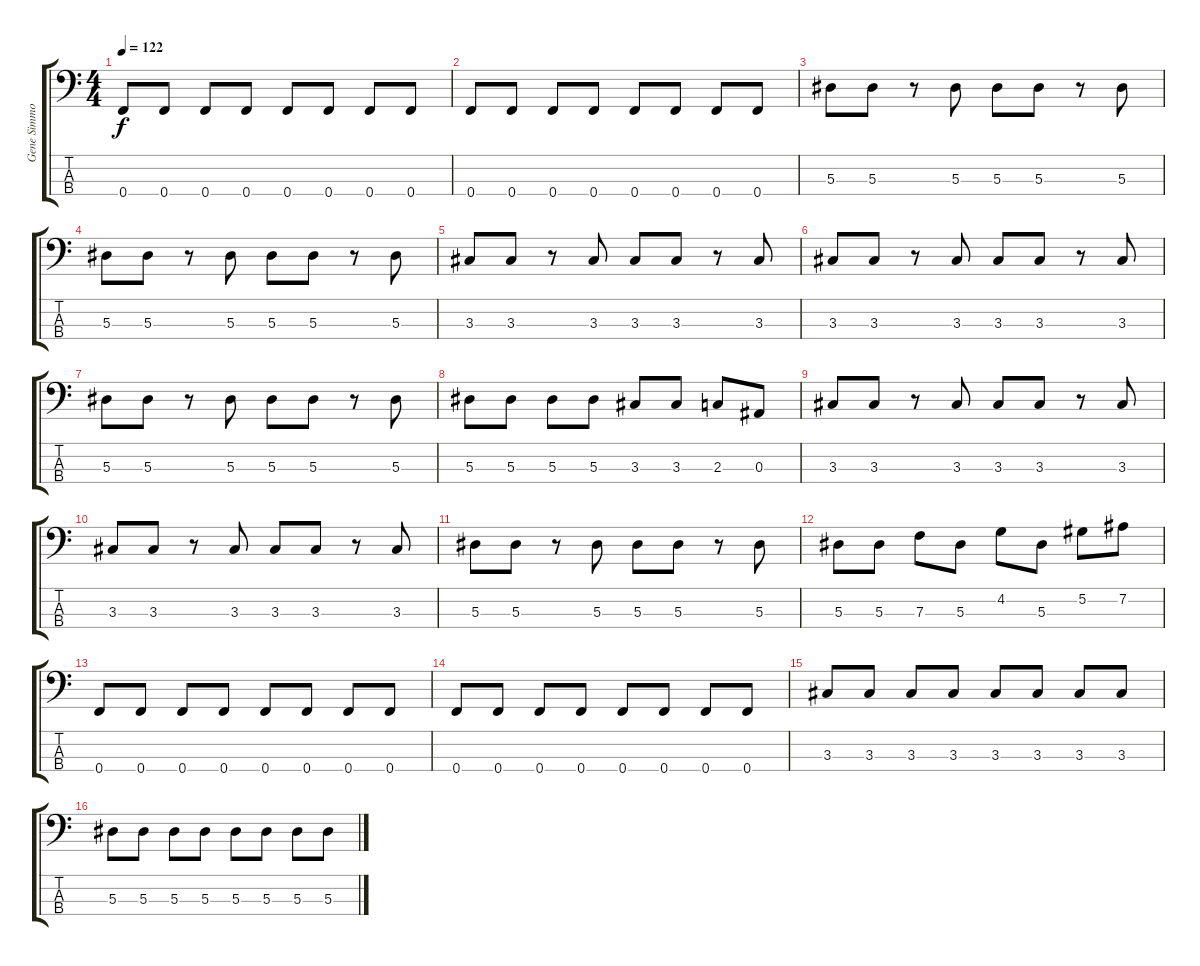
\track ("Gene Simmons" "Gene Simmo") {instrument electricbassfinger}
\staff {score tabs}
\tuning (Ab2 Eb2 Bb1 F1) {hide}
\ts (4 4)
\tempo 122
\clef f4
\ks c
0.4.8{dy f} 0.4.8 0.4.8 0.4.8 0.4.8 0.4.8 0.4.8 0.4.8 |
0.4.8 0.4.8 0.4.8 0.4.8 0.4.8 0.4.8 0.4.8 0.4.8 |
5.3.8 5.3.8 r.8 5.3.8 5.3.8 5.3.8 r.8 5.3.8 |
5.3.8 5.3.8 r.8 5.3.8 5.3.8 5.3.8 r.8 5.3.8 |
3.3.8 3.3.8 r.8 3.3.8 3.3.8 3.3.8 r.8 3.3.8 |
3.3.8 3.3.8 r.8 3.3.8 3.3.8 3.3.8 r.8 3.3.8 |
5.3.8 5.3.8 r.8 5.3.8 5.3.8 5.3.8 r.8 5.3.8 |
5.3.8 5.3.8 5.3.8 5.3.8 3.3.8 3.3.8 2.3.8 0.3.8 |
3.3.8 3.3.8 r.8 3.3.8 3.3.8 3.3.8 r.8 3.3.8 |
3.3.8 3.3.8 r.8 3.3.8 3.3.8 3.3.8 r.8 3.3.8 |
5.3.8 5.3.8 r.8 5.3.8 5.3.8 5.3.8 r.8 5.3.8 |
5.3.8 5.3.8 7.3.8 5.3.8 4.2.8 5.3.8 5.2.8 7.2.8 |
0.4.8 0.4.8 0.4.8 0.4.8 0.4.8 0.4.8 0.4.8 0.4.8 |
0.4.8 0.4.8 0.4.8 0.4.8 0.4.8 0.4.8 0.4.8 0.4.8 |
3.3.8 3.3.8 3.3.8 3.3.8 3.3.8 3.3.8 3.3.8 3.3.8 |
5.3.8 5.3.8 5.3.8 5.3.8 5.3.8 5.3.8 5.3.8 5.3.8
